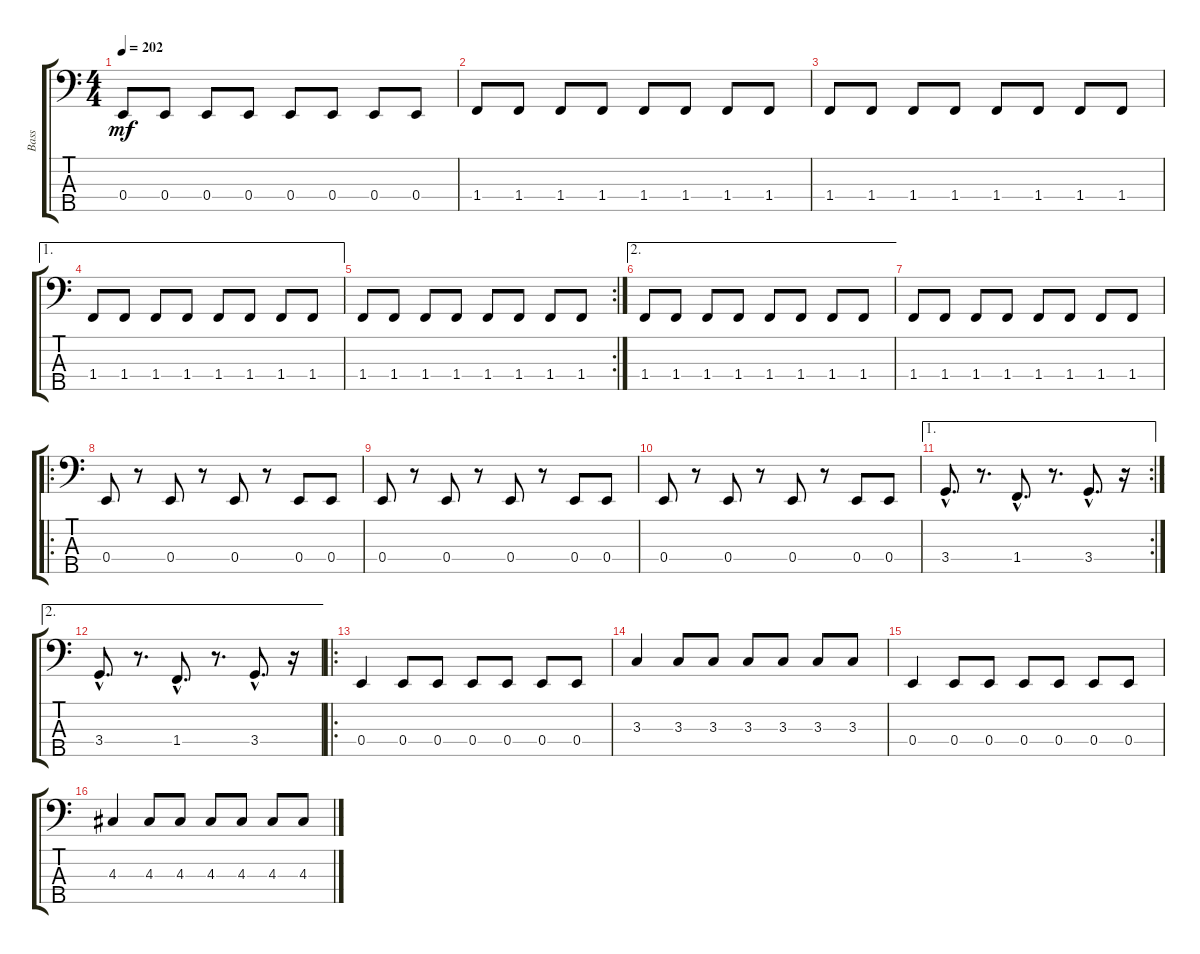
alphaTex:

\track ("Bass" "Bass") {instrument electricbassfinger}
\staff {score tabs}
\tuning (G2 D2 A1 E1 B0) {hide}
\ts (4 4)
\tempo 202
\clef f4
\ks c
0.4.8{dy mf} 0.4.8 0.4.8 0.4.8 0.4.8 0.4.8 0.4.8 0.4.8 |
1.4.8 1.4.8 1.4.8 1.4.8 1.4.8 1.4.8 1.4.8 1.4.8 |
1.4.8 1.4.8 1.4.8 1.4.8 1.4.8 1.4.8 1.4.8 1.4.8 |
\ae 1
1.4.8 1.4.8 1.4.8 1.4.8 1.4.8 1.4.8 1.4.8 1.4.8 |
\rc 2
1.4.8 1.4.8 1.4.8 1.4.8 1.4.8 1.4.8 1.4.8 1.4.8 |
\ae 2
1.4.8 1.4.8 1.4.8 1.4.8 1.4.8 1.4.8 1.4.8 1.4.8 |
1.4.8 1.4.8 1.4.8 1.4.8 1.4.8 1.4.8 1.4.8 1.4.8 |
\ro
0.4.8 r.8 0.4.8 r.8 0.4.8 r.8 0.4.8 0.4.8 |
0.4.8 r.8 0.4.8 r.8 0.4.8 r.8 0.4.8 0.4.8 |
0.4.8 r.8 0.4.8 r.8 0.4.8 r.8 0.4.8 0.4.8 |
\ae 1
\rc 2
3.4{hac}.8{d} r.8{d} 1.4{hac}.8{d} r.8{d} 3.4{hac}.8{d} r.16 |
\ae 2
3.4{hac}.8{d} r.8{d} 1.4{hac}.8{d} r.8{d} 3.4{hac}.8{d} r.16 |
\ro
0.4.4 0.4.8 0.4.8 0.4.8 0.4.8 0.4.8 0.4.8 |
3.3.4 3.3.8 3.3.8 3.3.8 3.3.8 3.3.8 3.3.8 |
0.4.4 0.4.8 0.4.8 0.4.8 0.4.8 0.4.8 0.4.8 |
4.3.4 4.3.8 4.3.8 4.3.8 4.3.8 4.3.8 4.3.8
